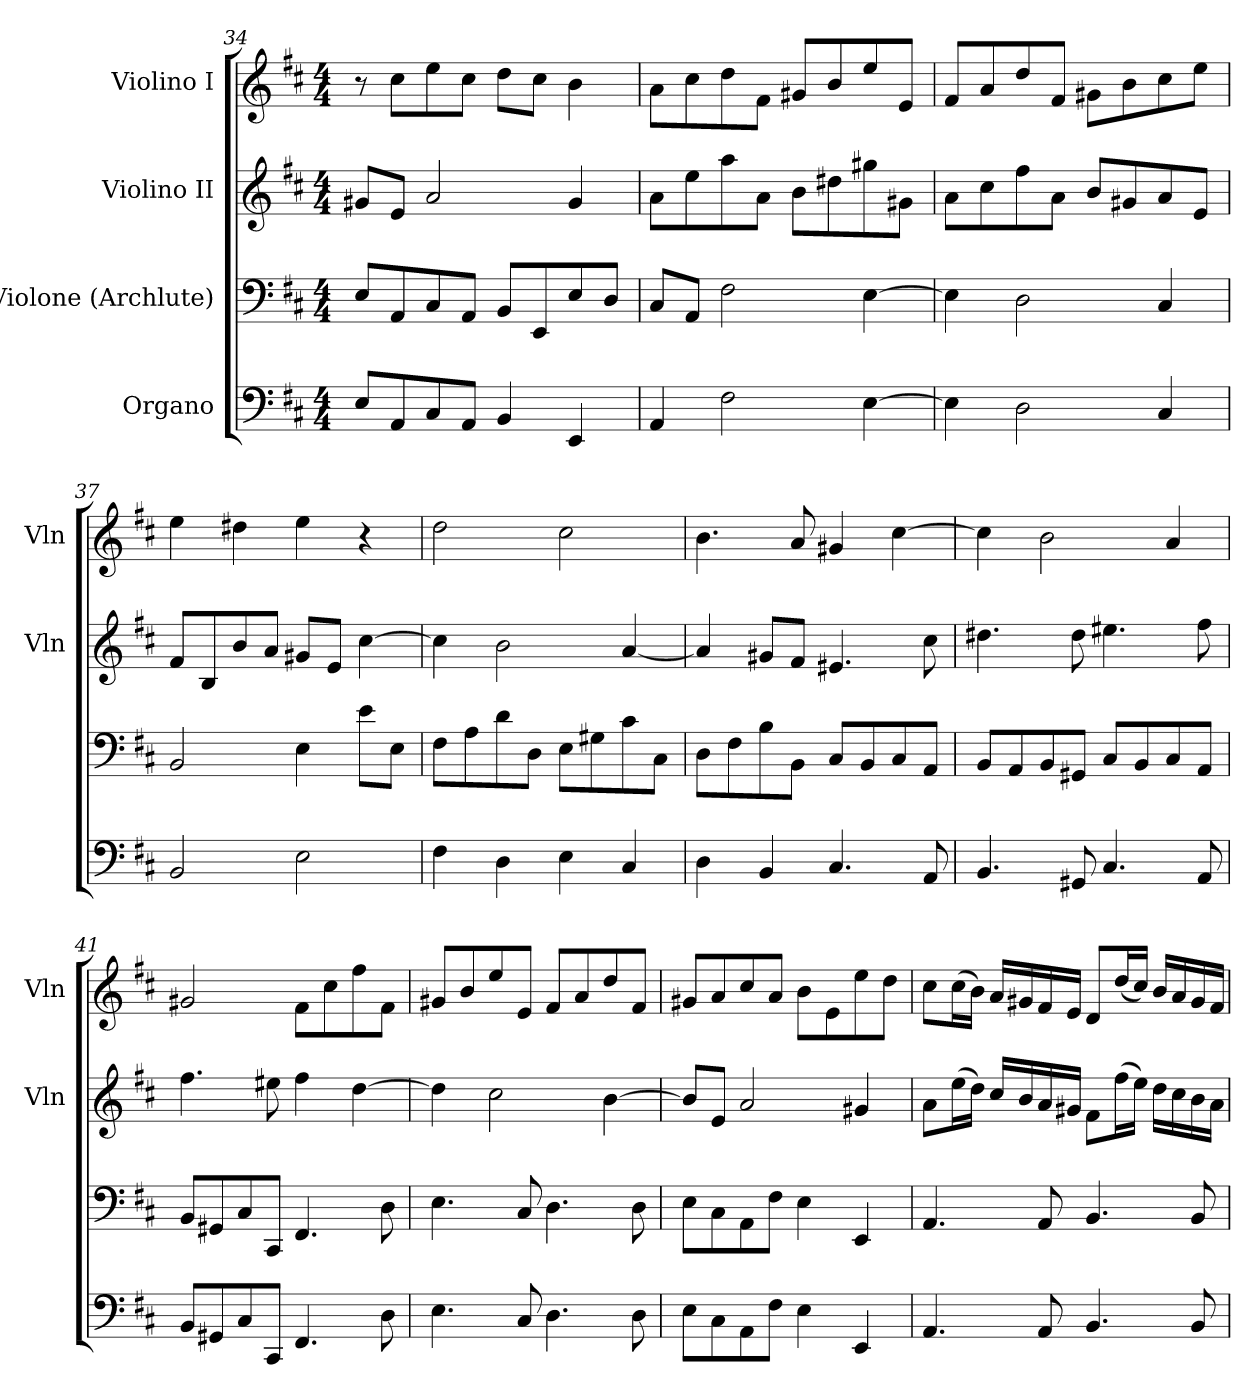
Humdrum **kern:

**kern	**kern	**kern	**kern
*part4	*part3	*part2	*part1
*staff4	*staff3	*staff2	*staff1
*I"Organo	*I"Violone (Archlute)	*I"Violino II	*I"Violino I
*	*	*I'Vln	*I'Vln
*clefF4	*clefF4	*clefG2	*clefG2
*k[f#c#]	*k[f#c#]	*k[f#c#]	*k[f#c#]
*M4/4	*M4/4	*M4/4	*M4/4
=34	=34	=34	=34
8E/L	8E/L	8g#X/L	8r
8AA/	8AA/	8e/J	8cc#\L
8C#/	8C#/	2a/	8ee\
8AA/J	8AA/J	.	8cc#\J
4BB/	8BB/L	.	8dd\L
.	8EE/	.	8cc#\J
4EE/	8E/	4g#/	4b\
.	8D/J	.	.
=35	=35	=35	=35
4AA/	8C#/L	8a\L	8a\L
.	8AA/J	8ee\	8cc#\
2F#\	2F#\	8aa\	8dd\
.	.	8a\J	8f#\J
.	.	8b\L	8g#X/L
.	.	8dd#X\	8b/
[4E\	[4E\	8gg#X\	8ee/
.	.	8g#X\J	8e/J
=36	=36	=36	=36
4E\]	4E\]	8a\L	8f#/L
.	.	8cc#\	8a/
2D\	2D\	8ff#\	8dd/
.	.	8a\J	8f#/J
.	.	8b/L	8g#X\L
.	.	8g#X/	8b\
4C#/	4C#/	8a/	8cc#\
.	.	8e/J	8ee\J
=37	=37	=37	=37
2BB/	2BB/	8f#/L	4ee\
.	.	8B/	.
.	.	8b/	4dd#X\
.	.	8a/J	.
2E\	4E\	8g#X/L	4ee\
.	.	8e/J	.
.	8e\L	[4cc#\	4r
.	8E\J	.	.
=38	=38	=38	=38
4F#\	8F#\L	4cc#\]	2dd\
.	8A\	.	.
4D\	8d\	2b\	.
.	8D\J	.	.
4E\	8E\L	.	2cc#\
.	8G#X\	.	.
4C#/	8c#\	[4a/	.
.	8C#\J	.	.
=39	=39	=39	=39
4D\	8D\L	4a/]	4.b\
.	8F#\	.	.
4BB/	8B\	8g#X/L	.
.	8BB\J	8f#/J	8a/
4.C#/	8C#/L	4.e#X/	4g#X/
.	8BB/	.	.
.	8C#/	.	[4cc#\
8AA/	8AA/J	8cc#\	.
=40	=40	=40	=40
4.BB/	8BB/L	4.dd#X\	4cc#\]
.	8AA/	.	.
.	8BB/	.	2b\
8GG#X/	8GG#X/J	8dd#\	.
4.C#/	8C#/L	4.ee#X\	.
.	8BB/	.	.
.	8C#/	.	4a/
8AA/	8AA/J	8ff#\	.
=41	=41	=41	=41
8BB/L	8BB/L	4.ff#\	2g#X/
8GG#X/	8GG#X/	.	.
8C#/	8C#/	.	.
8CC#/J	8CC#/J	8ee#X\	.
4.FF#/	4.FF#/	4ff#\	8f#\L
.	.	.	8cc#\
.	.	[4dd\	8ff#\
8D\	8D\	.	8f#\J
=42	=42	=42	=42
4.E\	4.E\	4dd\]	8g#X/L
.	.	.	8b/
.	.	2cc#\	8ee/
8C#/	8C#/	.	8e/J
4.D\	4.D\	.	8f#/L
.	.	.	8a/
.	.	[4b\	8dd/
8D\	8D\	.	8f#/J
=43	=43	=43	=43
8E\L	8E\L	8b/L]	8g#X/L
8C#\	8C#\	8e/J	8a/
8AA\	8AA\	2a/	8cc#/
8F#\J	8F#\J	.	8a/J
4E\	4E\	.	8b\L
.	.	.	8e\
4EE/	4EE/	4g#X/	8ee\
.	.	.	8dd\J
=44	=44	=44	=44
4.AA/	4.AA/	8a\L	8cc#\L
.	.	(16ee\L	(16cc#\L
.	.	16dd\JJ)	16b\JJ)
.	.	16cc#/LL	16a/LL
.	.	16b/	16g#X/
8AA/	8AA/	16a/	16f#/
.	.	16g#X/JJ	16e/JJ
4.BB/	4.BB/	8f#\L	8d/L
.	.	(16ff#\L	(16dd/L
.	.	16ee\JJ)	16cc#/JJ)
.	.	16dd\LL	16b/LL
.	.	16cc#\	16a/
8BB/	8BB/	16b\	16g#/
.	.	16a\JJ	16f#/JJ
=	=	=	=
*-	*-	*-	*-
